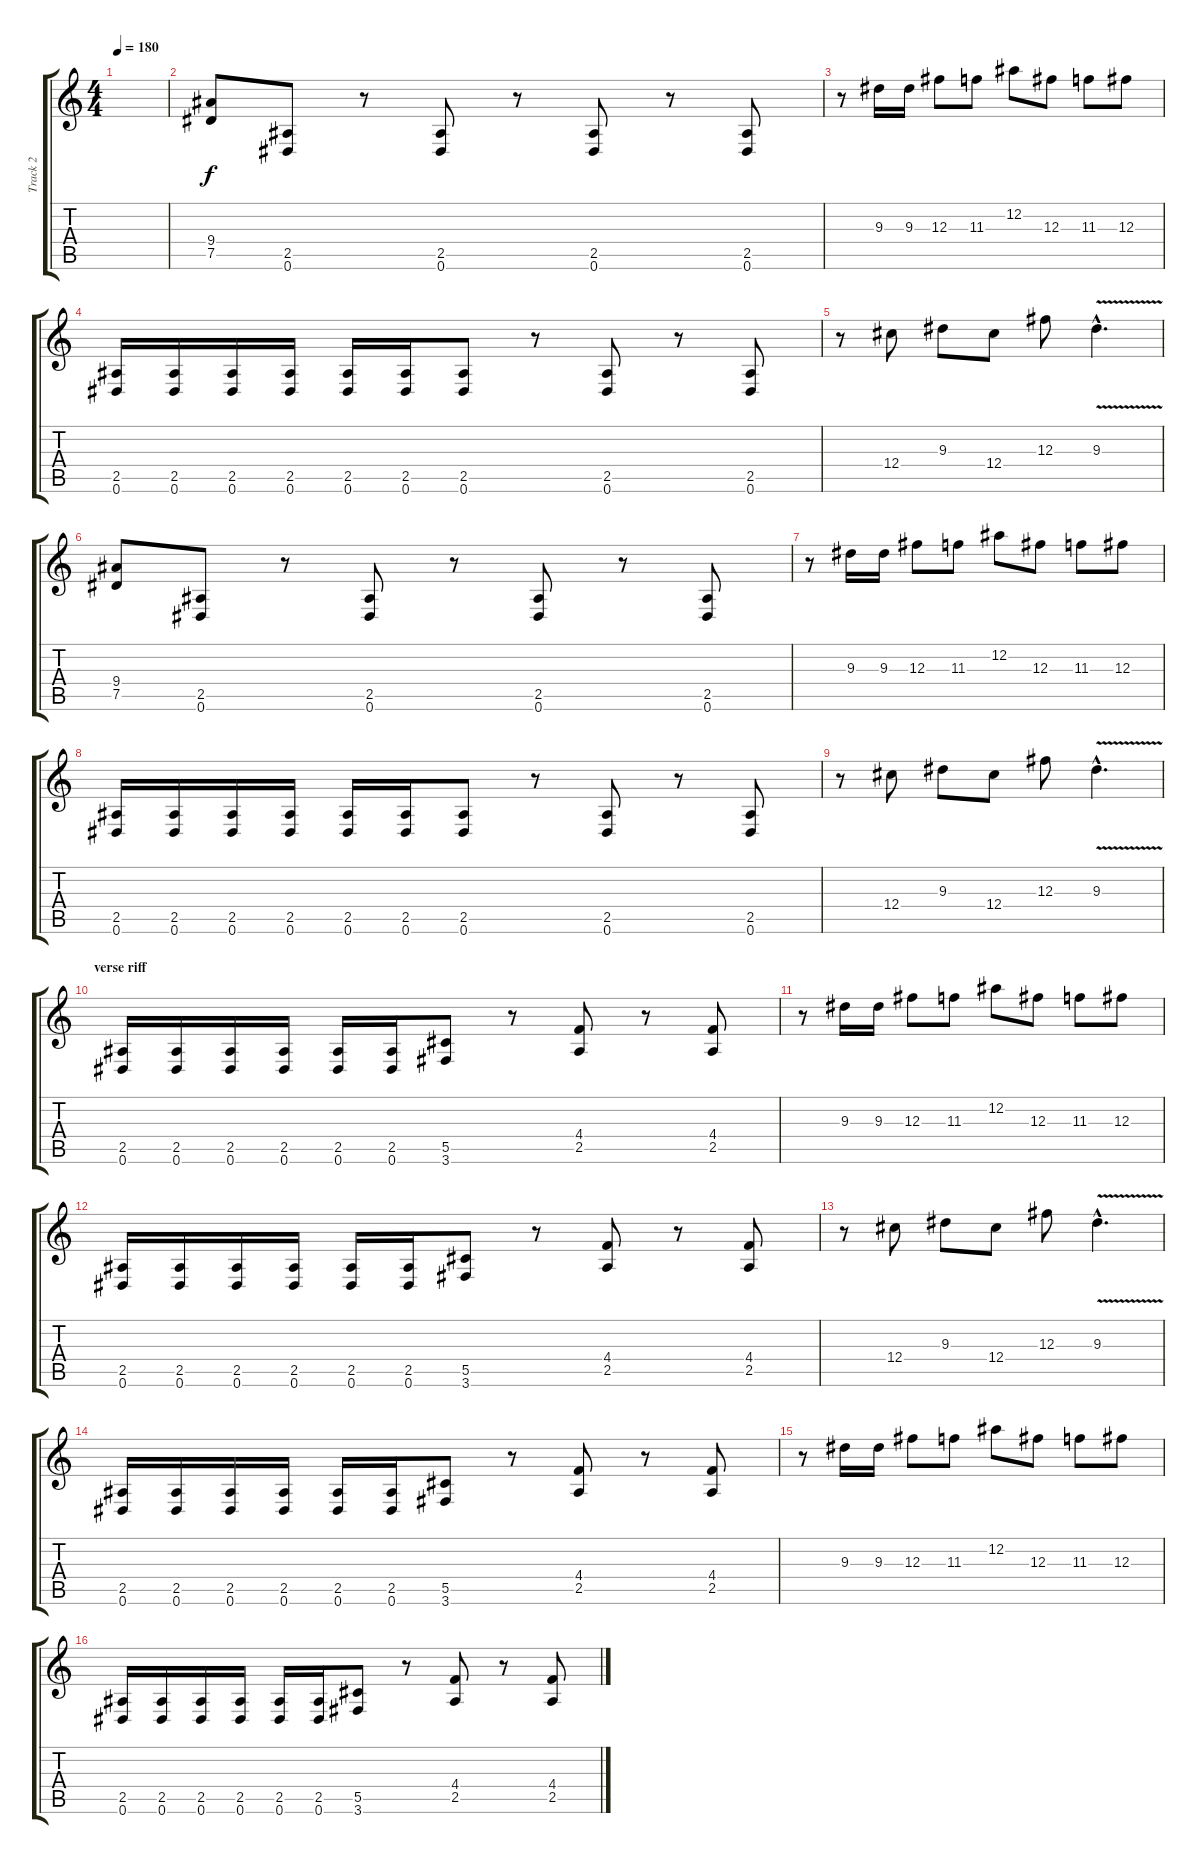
\track ("Track 2" "Track 2") {instrument overdrivenguitar}
\staff {score tabs}
\tuning (Eb4 Bb3 Gb3 Db3 Ab2 Eb2) {hide}
\ts (4 4)
\tempo 180
\clef g2
\ks c
|
(9.4 7.5).8 (2.5 0.6).8 r.8 (2.5 0.6).8 r.8 (2.5 0.6).8 r.8 (2.5 0.6).8 |
r.8 9.3.16 9.3.16 12.3.8 11.3.8 12.2.8 12.3.8 11.3.8 12.3.8 |
(2.5 0.6).16 (2.5 0.6).16 (2.5 0.6).16 (2.5 0.6).16 (2.5 0.6).16 (2.5 0.6).16 (2.5 0.6).8 r.8 (2.5 0.6).8 r.8 (2.5 0.6).8 |
r.8 12.4.8 9.3.8 12.4.8 12.3.8 9.3{v hac}.4{d} |
(9.4 7.5).8 (2.5 0.6).8 r.8 (2.5 0.6).8 r.8 (2.5 0.6).8 r.8 (2.5 0.6).8 |
r.8 9.3.16 9.3.16 12.3.8 11.3.8 12.2.8 12.3.8 11.3.8 12.3.8 |
(2.5 0.6).16 (2.5 0.6).16 (2.5 0.6).16 (2.5 0.6).16 (2.5 0.6).16 (2.5 0.6).16 (2.5 0.6).8 r.8 (2.5 0.6).8 r.8 (2.5 0.6).8 |
r.8 12.4.8 9.3.8 12.4.8 12.3.8 9.3{v hac}.4{d} |
\section ("" "verse riff")
(2.5 0.6).16 (2.5 0.6).16 (2.5 0.6).16 (2.5 0.6).16 (2.5 0.6).16 (2.5 0.6).16 (5.5 3.6).8 r.8 (4.4 2.5).8 r.8 (4.4 2.5).8 |
r.8 9.3.16 9.3.16 12.3.8 11.3.8 12.2.8 12.3.8 11.3.8 12.3.8 |
(2.5 0.6).16 (2.5 0.6).16 (2.5 0.6).16 (2.5 0.6).16 (2.5 0.6).16 (2.5 0.6).16 (5.5 3.6).8 r.8 (4.4 2.5).8 r.8 (4.4 2.5).8 |
r.8 12.4.8 9.3.8 12.4.8 12.3.8 9.3{v hac}.4{d} |
(2.5 0.6).16 (2.5 0.6).16 (2.5 0.6).16 (2.5 0.6).16 (2.5 0.6).16 (2.5 0.6).16 (5.5 3.6).8 r.8 (4.4 2.5).8 r.8 (4.4 2.5).8 |
r.8 9.3.16 9.3.16 12.3.8 11.3.8 12.2.8 12.3.8 11.3.8 12.3.8 |
(2.5 0.6).16 (2.5 0.6).16 (2.5 0.6).16 (2.5 0.6).16 (2.5 0.6).16 (2.5 0.6).16 (5.5 3.6).8 r.8 (4.4 2.5).8 r.8 (4.4 2.5).8
